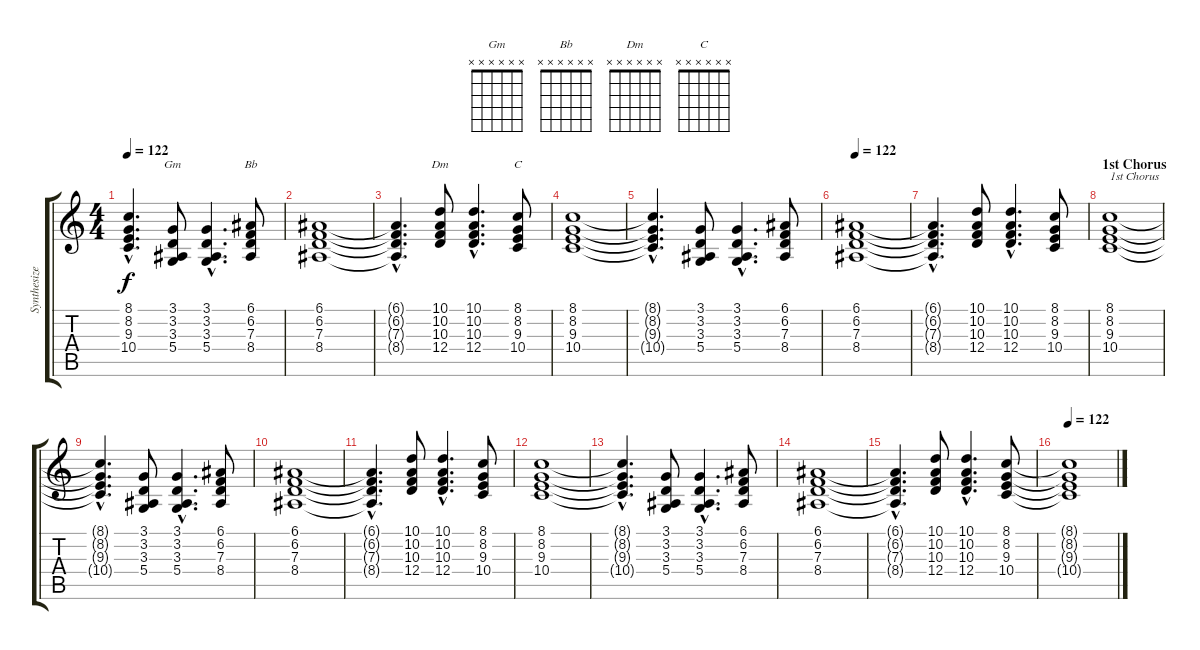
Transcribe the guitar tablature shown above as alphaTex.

\track ("Synthesizer 1" "Synthesize") {instrument synthstrings2}
\staff {score tabs}
\tuning (E4 B3 G3 D3 A2 E2) {hide}
\chord ("Gm" x x x x x x) {firstfret 0}
\chord ("Bb" x x x x x x) {firstfret 0}
\chord ("Dm" x x x x x x) {firstfret 0}
\chord ("C" x x x x x x) {firstfret 0}
\ts (4 4)
\tempo 122
\clef g2
\ks c
(8.1{hac t} 8.2{hac t} 9.3{hac t} 10.4{hac t}).4{d dy f} (3.1 3.2 3.3 5.4).8{ch "Gm"} (3.1{hac} 3.2{hac} 3.3{hac} 5.4{hac}).4{d} (6.1 6.2 7.3 8.4).8{ch "Bb"} |
(6.1 6.2 7.3 8.4).1 |
(6.1{hac t} 6.2{hac t} 7.3{hac t} 8.4{hac t}).4{d} (10.1 10.2 10.3 12.4).8{ch "Dm"} (10.1{hac} 10.2{hac} 10.3{hac} 12.4{hac}).4{d} (8.1 8.2 9.3 10.4).8{ch "C"} |
(8.1 8.2 9.3 10.4).1 |
(8.1{hac t} 8.2{hac t} 9.3{hac t} 10.4{hac t}).4{d} (3.1 3.2 3.3 5.4).8 (3.1{hac} 3.2{hac} 3.3{hac} 5.4{hac}).4{d} (6.1 6.2 7.3 8.4).8 |
\tempo 122
(6.1 6.2 7.3 8.4).1 |
(6.1{hac t} 6.2{hac t} 7.3{hac t} 8.4{hac t}).4{d} (10.1 10.2 10.3 12.4).8 (10.1{hac} 10.2{hac} 10.3{hac} 12.4{hac}).4{d} (8.1 8.2 9.3 10.4).8 |
\section ("" "1st Chorus")
(8.1 8.2 9.3 10.4).1{txt "1st Chorus"} |
(8.1{hac t} 8.2{hac t} 9.3{hac t} 10.4{hac t}).4{d} (3.1 3.2 3.3 5.4).8 (3.1{hac} 3.2{hac} 3.3{hac} 5.4{hac}).4{d} (6.1 6.2 7.3 8.4).8 |
(6.1 6.2 7.3 8.4).1 |
(6.1{hac t} 6.2{hac t} 7.3{hac t} 8.4{hac t}).4{d} (10.1 10.2 10.3 12.4).8 (10.1{hac} 10.2{hac} 10.3{hac} 12.4{hac}).4{d} (8.1 8.2 9.3 10.4).8 |
(8.1 8.2 9.3 10.4).1 |
(8.1{hac t} 8.2{hac t} 9.3{hac t} 10.4{hac t}).4{d} (3.1 3.2 3.3 5.4).8 (3.1{hac} 3.2{hac} 3.3{hac} 5.4{hac}).4{d} (6.1 6.2 7.3 8.4).8 |
(6.1 6.2 7.3 8.4).1 |
(6.1{hac t} 6.2{hac t} 7.3{hac t} 8.4{hac t}).4{d} (10.1 10.2 10.3 12.4).8 (10.1{hac} 10.2{hac} 10.3{hac} 12.4{hac}).4{d} (8.1 8.2 9.3 10.4).8 |
\tempo 122
(8.1{t} 8.2{t} 9.3{t} 10.4{t}).1
